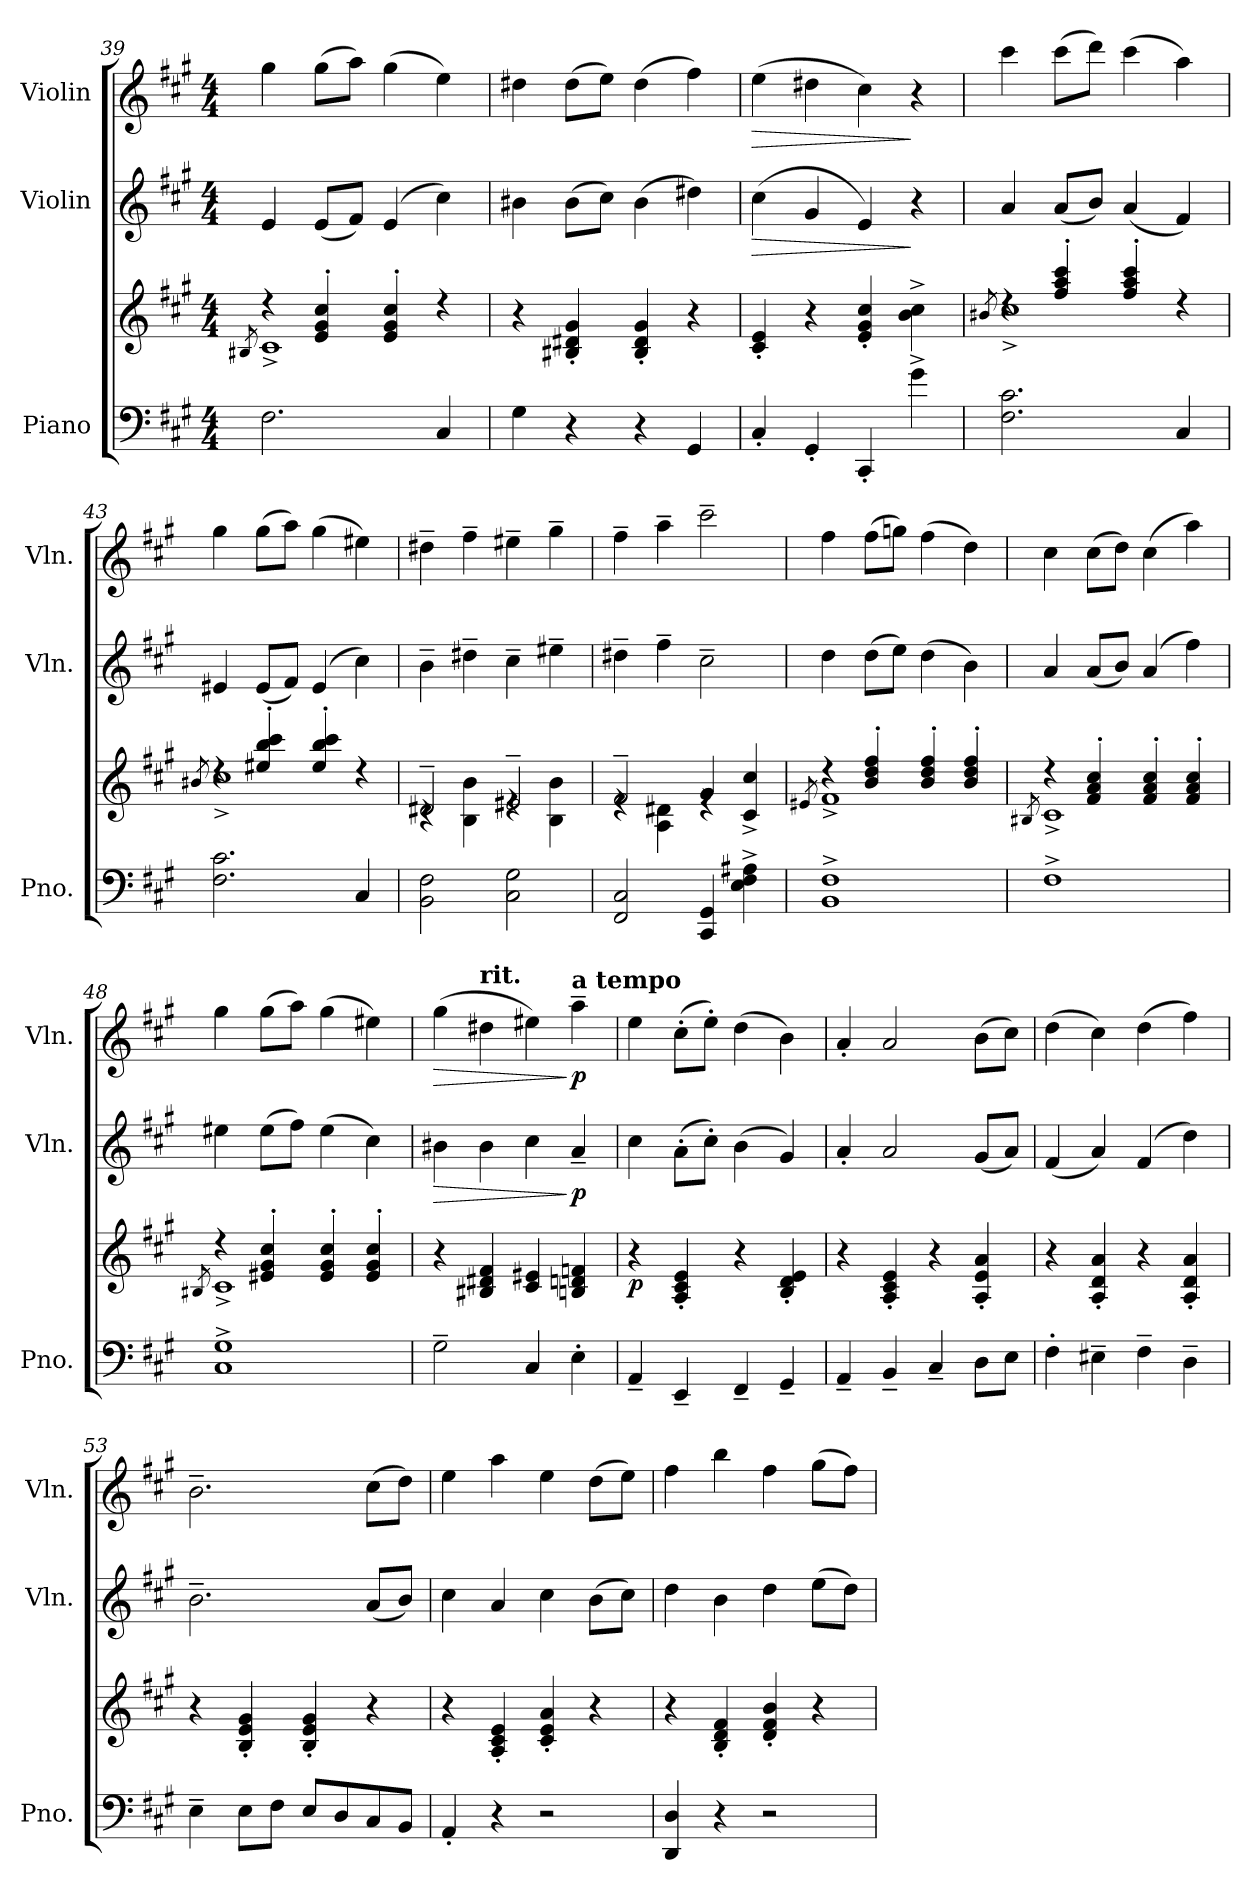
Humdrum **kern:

**kern	**kern	**dynam	**kern	**dynam	**kern	**dynam
*part3	*part3	*part3	*part2	*part2	*part1	*part1
*staff4	*staff3	*staff3/4	*staff2	*staff2	*staff1	*staff1
*I"Piano	*	*	*I"Violin	*	*I"Violin	*
*I'Pno.	*	*	*I'Vln.	*	*I'Vln.	*
*clefF4	*clefG2	*	*clefG2	*	*clefG2	*
*k[f#c#g#]	*k[f#c#g#]	*	*k[f#c#g#]	*	*k[f#c#g#]	*
*M4/4	*M4/4	*	*M4/4	*	*M4/4	*
=39	=39	=39	=39	=39	=39	=39
*	*^	*	*	*	*	*
.	.	8qB#X/	.	.	.	.	.
2.F#\	4r	1c#^	.	4e/	.	4gg#\	.
.	4e/' 4g#/' 4cc#/'	.	.	(<8e/L	.	(>8gg#\L	.
.	.	.	.	8f#/J)	.	8aa\J)	.
.	4e/' 4g#/' 4cc#/'	.	.	(>4e/	.	(>4gg#\	.
4C#/	4r	.	.	4cc#\)	.	4ee\)	.
*	*v	*v	*	*	*	*	*
=40	=40	=40	=40	=40	=40	=40
4G#\	4r	.	4b#X\	.	4dd#X\	.
4r	4B#X/' 4d#X/' 4g#/'	.	(>8b#\L	.	(>8dd#\L	.
.	.	.	8cc#\J)	.	8ee\J)	.
4r	4B#/' 4d#/' 4g#/'	.	(>4b#\	.	(>4dd#\	.
4GG#/	4r	.	4dd#X\)	.	4ff#\)	.
=41	=41	=41	=41	=41	=41	=41
!	!	!	!	!LO:HP:b	!	!LO:HP:b
4C#'/	4c#/' 4e/'	.	(>4cc#\	>	(>4ee\	>
4GG#'/	4r	.	4g#/	.	4dd#X\	.
4CC#'/	4e/' 4g#/' 4cc#/'	.	4e/)	.	4cc#\)	.
4g#^\	4b\^ 4cc#\^	.	4r	]	4r	]
=42	=42	=42	=42	=42	=42	=42
*	*^	*	*	*	*	*
.	.	8qb#X/	.	.	.	.	.
2.F#\ 2.c#\	4rdd	1cc#^	.	4a/	.	4ccc#\	.
.	4ff#/' 4aa/' 4ccc#/'	.	.	(<8a/L	.	(>8ccc#\L	.
.	.	.	.	8b/J)	.	8ddd\J)	.
.	4ff#/' 4aa/' 4ccc#/'	.	.	(<4a/	.	(>4ccc#\	.
4C#/	4rdd	.	.	4f#/)	.	4aa\)	.
!!LO:PB:g=z
=43	=43	=43	=43	=43	=43	=43	=43
.	.	8qb#X/	.	.	.	.	.
2.F#\ 2.c#\	4rdd	1cc#^	.	4e#X/	.	4gg#\	.
.	4ee#X/' 4bb/' 4ccc#/'	.	.	(<8e#/L	.	(>8gg#\L	.
.	.	.	.	8f#/J)	.	8aa\J)	.
.	4ee#/' 4bb/' 4ccc#/'	.	.	(>4e#/	.	(>4gg#\	.
4C#/	4rdd	.	.	4cc#\)	.	4ee#X\)	.
=44	=44	=44	=44	=44	=44	=44	=44
2BB\ 2F#\	2d#X~/	4rc	.	4b~\	.	4dd#X~\	.
.	.	4B\ 4b\	.	4dd#X~\	.	4ff#~\	.
2C#\ 2G#\	2e#X~/	4re	.	4cc#~\	.	4ee#X~\	.
.	.	4B\ 4b\	.	4ee#X~\	.	4gg#~\	.
=45	=45	=45	=45	=45	=45	=45	=45
2FF#/ 2C#/	2f#~/	4re	.	4dd#X~\	.	4ff#~\	.
.	.	4A\ 4d#X\	.	4ff#~\	.	4aa~\	.
4CC#/ 4GG#/	4g#/	4re	.	2cc#~\	.	2ccc#~\	.
4E\^ 4F#\^ 4A#X\^	4c#/^ 4cc#/^	4ryy	.	.	.	.	.
=46	=46	=46	=46	=46	=46	=46	=46
.	.	8qe#X/	.	.	.	.	.
1BB^ 1F#^	4r	1f#^	.	4dd\	.	4ff#\	.
.	4b/' 4dd/' 4ff#/'	.	.	(>8dd\L	.	(>8ff#\L	.
.	.	.	.	8ee\J)	.	8ggn\J)	.
.	4b/' 4dd/' 4ff#/'	.	.	(>4dd\	.	(>4ff#\	.
.	4b/' 4dd/' 4ff#/'	.	.	4b\)	.	4dd\)	.
=47	=47	=47	=47	=47	=47	=47	=47
.	.	8qB#X/	.	.	.	.	.
1F#^	4r	1c#^	.	4a/	.	4cc#\	.
.	4f#/' 4a/' 4cc#/'	.	.	(<8a/L	.	(>8cc#\L	.
.	.	.	.	8b/J)	.	8dd\J)	.
.	4f#/' 4a/' 4cc#/'	.	.	(>4a/	.	(>4cc#\	.
.	4f#/' 4a/' 4cc#/'	.	.	4ff#\)	.	4aa\)	.
!!LO:LB:g=z
=48	=48	=48	=48	=48	=48	=48	=48
.	.	8qB#X/	.	.	.	.	.
1C#^ 1G#^	4r	1c#^	.	4ee#X\	.	4gg#\	.
.	4e#X/' 4g#/' 4cc#/'	.	.	(>8ee#\L	.	(>8gg#\L	.
.	.	.	.	8ff#\J)	.	8aa\J)	.
.	4e#/' 4g#/' 4cc#/'	.	.	(>4ee#\	.	(>4gg#\	.
.	4e#/' 4g#/' 4cc#/'	.	.	4cc#\)	.	4ee#X\)	.
*	*v	*v	*	*	*	*	*
=49	=49	=49	=49	=49	=49	=49
!	!	!	!	!LO:HP:b	!	!LO:HP:b
2G#~\	4r	.	4b#X\	>	(>4gg#\	>
!	!	!	!	!	!LO:TX:a:B:t=rit.	!
.	4B#X/ 4d#X/ 4f#/	.	4b#\	.	4dd#X\	.
4C#/	4c#/ 4e#X/	.	4cc#\	.	4ee#X\)	.
!	!	!	!	!	!LO:TX:a:B:t=a tempo	!
!	!	!	!	!LO:DY:n=1:b	!	!LO:DY:n=1:b
4E'\	4Bn/ 4dn/ 4fn/	.	4a~/	] p	4aa~\	] p
=50	=50	=50	=50	=50	=50	=50
!	!	!LO:DY:b	!	!	!	!
4AA~/	4r	p	4cc#\	.	4ee\	.
4EE~/	4A/' 4c#/' 4e/'	.	(>8a'\L	.	(>8cc#'\L	.
.	.	.	8cc#'\J)	.	8ee'\J)	.
4FF#~/	4r	.	(>4b\	.	(>4dd\	.
4GG#~/	4B/' 4d/' 4e/'	.	4g#/)	.	4b\)	.
=51	=51	=51	=51	=51	=51	=51
4AA~/	4r	.	4a'/	.	4a'/	.
4BB~/	4A/' 4c#/' 4e/'	.	2a/	.	2a/	.
4C#~/	4r	.	.	.	.	.
8D\L	4A/' 4e/' 4a/'	.	(<8g#/L	.	(>8b\L	.
8E\J	.	.	8a/J)	.	8cc#\J)	.
=52	=52	=52	=52	=52	=52	=52
4F#'\	4r	.	(<4f#/	.	(>4dd\	.
4E#X~\	4A/' 4d/' 4a/'	.	4a/)	.	4cc#\)	.
4F#~\	4r	.	(>4f#/	.	(>4dd\	.
4D~\	4A/' 4d/' 4a/'	.	4dd\)	.	4ff#\)	.
=53	=53	=53	=53	=53	=53	=53
4E~\	4r	.	2.b~\	.	2.b~\	.
8E\L	4B/' 4e/' 4g#/'	.	.	.	.	.
8F#\J	.	.	.	.	.	.
8E/L	4B/' 4e/' 4g#/'	.	.	.	.	.
8D/	.	.	.	.	.	.
8C#/	4r	.	(<8a/L	.	(>8cc#\L	.
8BB/J	.	.	8b/J)	.	8dd\J)	.
!!LO:PB:g=z
=54	=54	=54	=54	=54	=54	=54
4AA'/	4r	.	4cc#\	.	4ee\	.
4r	4A/' 4c#/' 4e/'	.	4a/	.	4aa\	.
2r	4c#/' 4e/' 4a/'	.	4cc#\	.	4ee\	.
.	4r	.	(>8b\L	.	(>8dd\L	.
.	.	.	8cc#\J)	.	8ee\J)	.
=55	=55	=55	=55	=55	=55	=55
4DD/ 4D/	4r	.	4dd\	.	4ff#\	.
4r	4B/' 4d/' 4f#/'	.	4b\	.	4bb\	.
2r	4d/' 4f#/' 4b/'	.	4dd\	.	4ff#\	.
.	4r	.	(>8ee\L	.	(>8gg#\L	.
.	.	.	8dd\J)	.	8ff#\J)	.
=	=	=	=	=	=	=
*-	*-	*-	*-	*-	*-	*-
